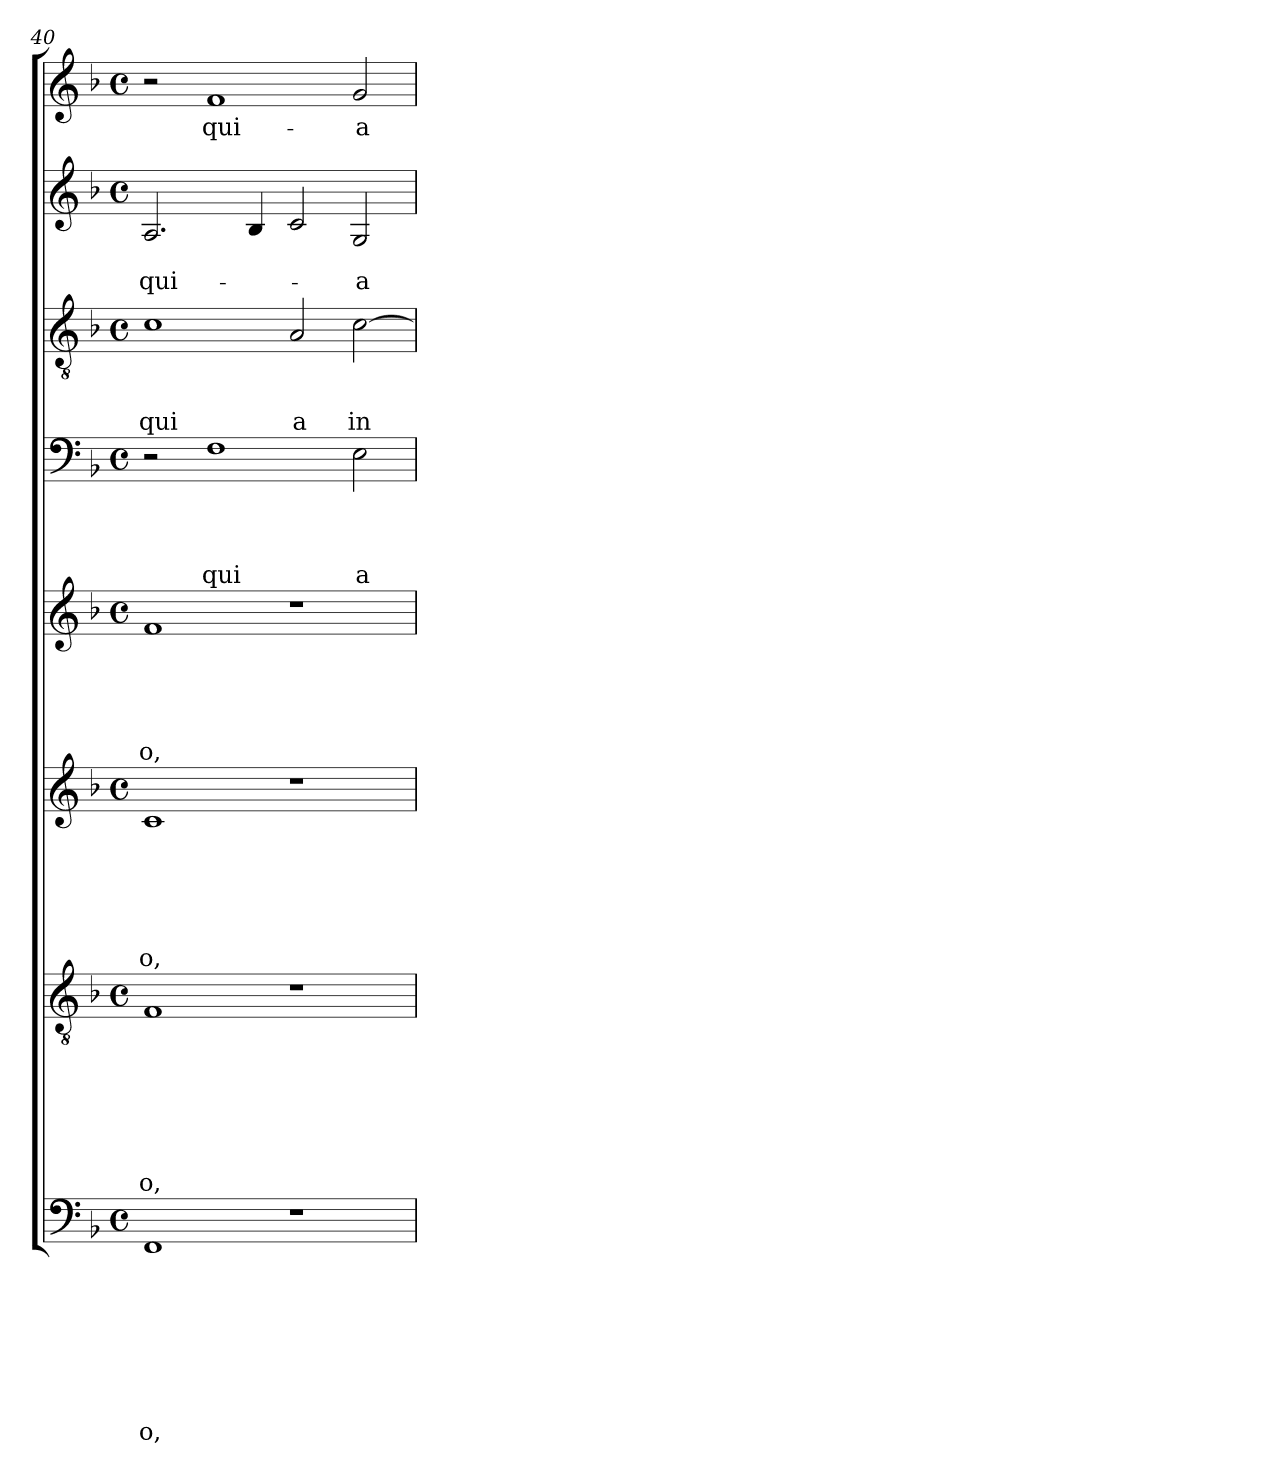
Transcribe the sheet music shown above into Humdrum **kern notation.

**kern	**text	**text	**text	**text	**text	**text	**text	**text	**kern	**text	**text	**text	**text	**text	**text	**text	**kern	**text	**text	**text	**text	**text	**text	**kern	**text	**text	**text	**text	**text	**kern	**text	**text	**text	**text	**kern	**text	**text	**text	**kern	**text	**text	**kern	**text
*part8	*part8	*part8	*part8	*part8	*part8	*part8	*part8	*part8	*part7	*part7	*part7	*part7	*part7	*part7	*part7	*part7	*part6	*part6	*part6	*part6	*part6	*part6	*part6	*part5	*part5	*part5	*part5	*part5	*part5	*part4	*part4	*part4	*part4	*part4	*part3	*part3	*part3	*part3	*part2	*part2	*part2	*part1	*part1
*staff8	*staff8	*staff8	*staff8	*staff8	*staff8	*staff8	*staff8	*staff8	*staff7	*staff7	*staff7	*staff7	*staff7	*staff7	*staff7	*staff7	*staff6	*staff6	*staff6	*staff6	*staff6	*staff6	*staff6	*staff5	*staff5	*staff5	*staff5	*staff5	*staff5	*staff4	*staff4	*staff4	*staff4	*staff4	*staff3	*staff3	*staff3	*staff3	*staff2	*staff2	*staff2	*staff1	*staff1
*clefF4	*	*	*	*	*	*	*	*	*clefGv2	*	*	*	*	*	*	*	*clefG2	*	*	*	*	*	*	*clefG2	*	*	*	*	*	*clefF4	*	*	*	*	*clefGv2	*	*	*	*clefG2	*	*	*clefG2	*
*k[b-]	*	*	*	*	*	*	*	*	*k[b-]	*	*	*	*	*	*	*	*k[b-]	*	*	*	*	*	*	*k[b-]	*	*	*	*	*	*k[b-]	*	*	*	*	*k[b-]	*	*	*	*k[b-]	*	*	*k[b-]	*
*F:	*	*	*	*	*	*	*	*	*F:	*	*	*	*	*	*	*	*F:	*	*	*	*	*	*	*F:	*	*	*	*	*	*F:	*	*	*	*	*F:	*	*	*	*F:	*	*	*F:	*
*M4/4	*	*	*	*	*	*	*	*	*M4/4	*	*	*	*	*	*	*	*M4/4	*	*	*	*	*	*	*M4/4	*	*	*	*	*	*M4/4	*	*	*	*	*M4/4	*	*	*	*M4/4	*	*	*M4/4	*
*met(c)	*	*	*	*	*	*	*	*	*met(c)	*	*	*	*	*	*	*	*met(c)	*	*	*	*	*	*	*met(c)	*	*	*	*	*	*met(c)	*	*	*	*	*met(c)	*	*	*	*met(c)	*	*	*met(c)	*
=40	=40	=40	=40	=40	=40	=40	=40	=40	=40	=40	=40	=40	=40	=40	=40	=40	=40	=40	=40	=40	=40	=40	=40	=40	=40	=40	=40	=40	=40	=40	=40	=40	=40	=40	=40	=40	=40	=40	=40	=40	=40	=40	=40
!	!	!	!	!	!	!	!	!LO:LY:b	!	!	!	!	!	!	!	!LO:LY:b	!	!	!	!	!	!	!LO:LY:b	!	!	!	!	!	!LO:LY:b	!	!	!	!	!	!	!	!	!LO:LY:b	!	!	!LO:LY:b	!	!
1FF	.	.	.	.	.	.	.	o,	1F	.	.	.	.	.	.	o,	1c	.	.	.	.	.	o,	1f	.	.	.	.	o,	2r	.	.	.	.	1c	.	.	qui	2.A/	.	qui-	2r	.
!	!	!	!	!	!	!	!	!	!	!	!	!	!	!	!	!	!	!	!	!	!	!	!	!	!	!	!	!	!	!	!	!	!	!LO:LY:b	!	!	!	!	!	!	!	!	!LO:LY:b
.	.	.	.	.	.	.	.	.	.	.	.	.	.	.	.	.	.	.	.	.	.	.	.	.	.	.	.	.	.	1F	.	.	.	qui	.	.	.	.	.	.	.	1f	qui-
.	.	.	.	.	.	.	.	.	.	.	.	.	.	.	.	.	.	.	.	.	.	.	.	.	.	.	.	.	.	.	.	.	.	.	.	.	.	.	4B-/	.	.	.	.
!	!	!	!	!	!	!	!	!	!	!	!	!	!	!	!	!	!	!	!	!	!	!	!	!	!	!	!	!	!	!	!	!	!	!	!	!	!	!LO:LY:b	!	!	!	!	!
1r	.	.	.	.	.	.	.	.	1r	.	.	.	.	.	.	.	1r	.	.	.	.	.	.	1r	.	.	.	.	.	.	.	.	.	.	2A/	.	.	a	2c/	.	.	.	.
!	!	!	!	!	!	!	!	!	!	!	!	!	!	!	!	!	!	!	!	!	!	!	!	!	!	!	!	!	!	!	!	!	!	!LO:LY:b	!	!	!	!LO:LY:b	!	!	!LO:LY:b	!	!LO:LY:b
.	.	.	.	.	.	.	.	.	.	.	.	.	.	.	.	.	.	.	.	.	.	.	.	.	.	.	.	.	.	2E\	.	.	.	a	[>2c\	.	.	in	2G/	.	-a	2g/	-a
=	=	=	=	=	=	=	=	=	=	=	=	=	=	=	=	=	=	=	=	=	=	=	=	=	=	=	=	=	=	=	=	=	=	=	=	=	=	=	=	=	=	=	=
*-	*-	*-	*-	*-	*-	*-	*-	*-	*-	*-	*-	*-	*-	*-	*-	*-	*-	*-	*-	*-	*-	*-	*-	*-	*-	*-	*-	*-	*-	*-	*-	*-	*-	*-	*-	*-	*-	*-	*-	*-	*-	*-	*-
